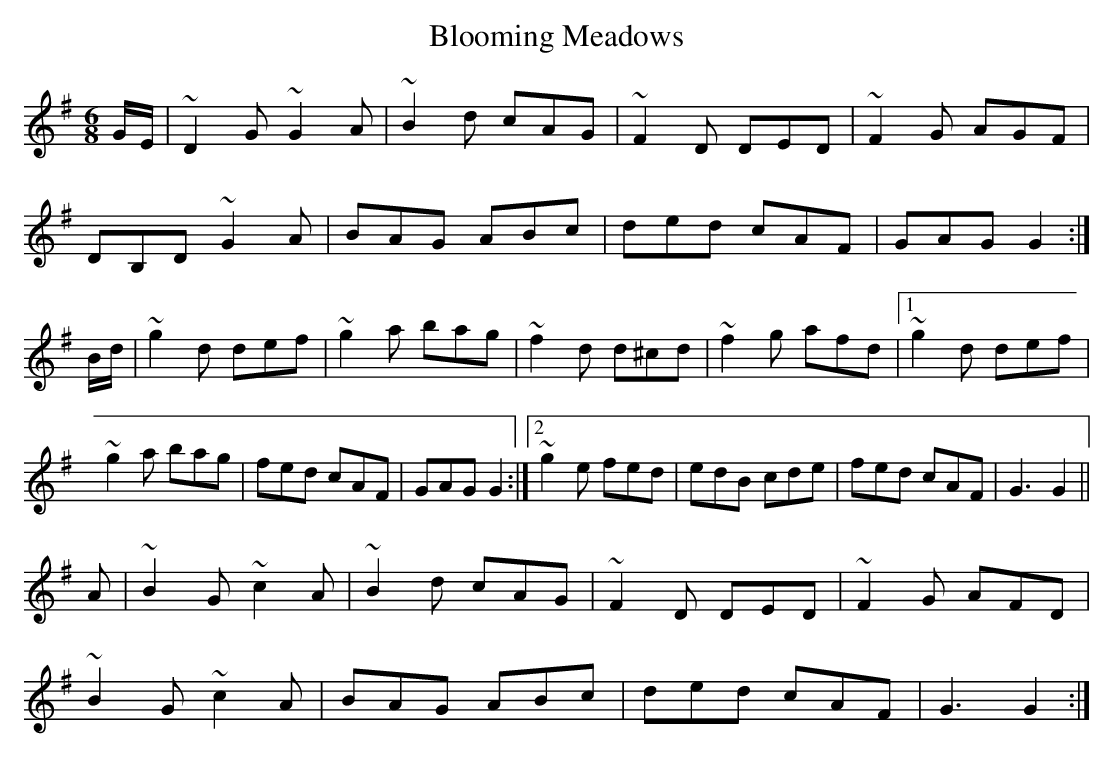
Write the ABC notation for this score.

X:1
T:Blooming Meadows
E:10
M:6/8
K:G
G1/2E1/2|~D2G ~G2A|~B2d cAG|~F2D DED|~F2G AGF|
DB,D ~G2A|BAG ABc|ded cAF|GAG G2:|
B1/2d1/2|~g2d def|~g2a bag|~f2d d^cd|~f2g afd|1 ~g2d def|
~g2a bag|fed cAF|GAG G2:|2 ~g2e fed|edB cde|fed cAF|G3 G2||
A|~B2G~c2A|~B2d cAG|~F2D DED|~F2G AFD|
~B2G ~c2A|BAG ABc|ded cAF|G3 G2:|**
